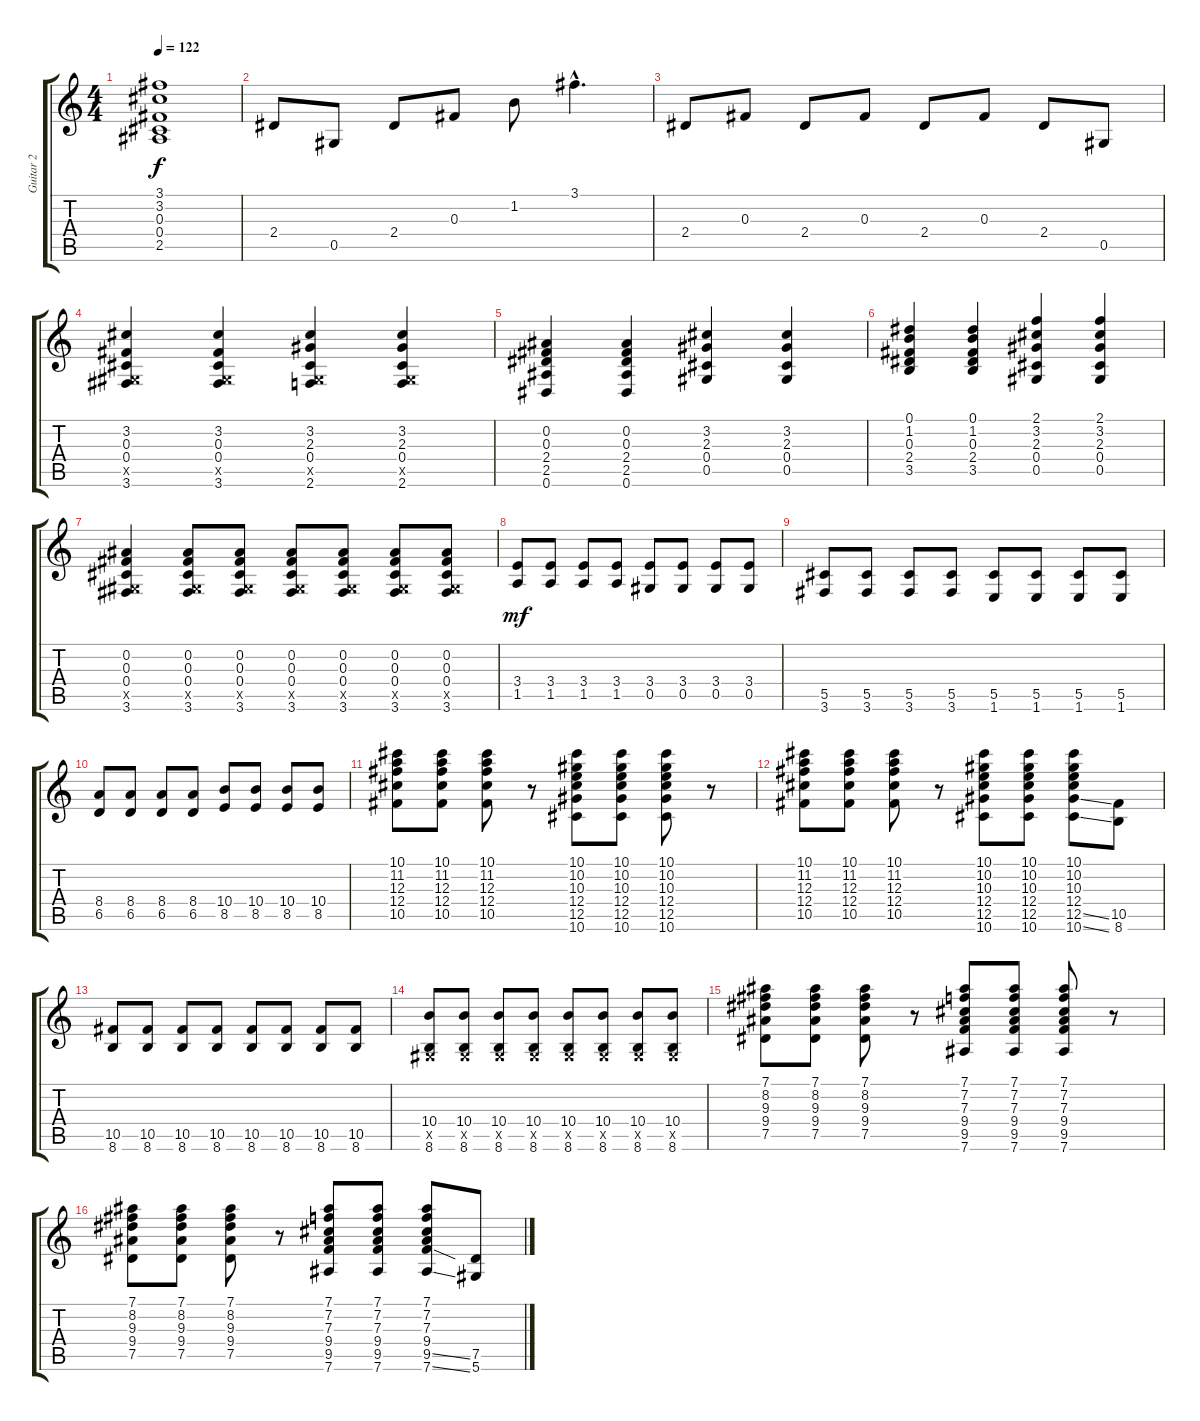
\track ("Guitar 2" "Guitar 2") {instrument distortionguitar}
\staff {score tabs}
\tuning (Eb4 Bb3 Gb3 Db3 Ab2 Eb2) {hide}
\ts (4 4)
\tempo 122
\clef g2
\ks c
(3.1 3.2 0.3 0.4 2.5).1{dy f} |
2.4.8 0.5.8 2.4.8 0.3.8 1.2.8 3.1{hac}.4{d} |
2.4.8 0.3.8 2.4.8 0.3.8 2.4.8 0.3.8 2.4.8 0.5.8 |
(3.2 0.3 0.4 0.5{x} 3.6).4 (3.2 0.3 0.4 0.5{x} 3.6).4 (3.2 2.3 0.4 0.5{x} 2.6).4 (3.2 2.3 0.4 0.5{x} 2.6).4 |
(0.2 0.3 2.4 2.5 0.6).4 (0.2 0.3 2.4 2.5 0.6).4 (3.2 2.3 0.4 0.5).4 (3.2 2.3 0.4 0.5).4 |
(0.1 1.2 0.3 2.4 3.5).4 (0.1 1.2 0.3 2.4 3.5).4 (2.1 3.2 2.3 0.4 0.5).4 (2.1 3.2 2.3 0.4 0.5).4 |
(0.2 0.3 0.4 0.5{x} 3.6).4 (0.2 0.3 0.4 0.5{x} 3.6).8 (0.2 0.3 0.4 0.5{x} 3.6).8 (0.2 0.3 0.4 0.5{x} 3.6).8 (0.2 0.3 0.4 0.5{x} 3.6).8 (0.2 0.3 0.4 0.5{x} 3.6).8 (0.2 0.3 0.4 0.5{x} 3.6).8 |
(3.4 1.5).8{dy mf volume 11 instrument distortionguitar} (3.4 1.5).8 (3.4 1.5).8 (3.4 1.5).8 (3.4 0.5).8 (3.4 0.5).8 (3.4 0.5).8 (3.4 0.5).8 |
(5.5 3.6).8 (5.5 3.6).8 (5.5 3.6).8 (5.5 3.6).8 (5.5 1.6).8 (5.5 1.6).8 (5.5 1.6).8 (5.5 1.6).8 |
(8.4 6.5).8 (8.4 6.5).8 (8.4 6.5).8 (8.4 6.5).8 (10.4 8.5).8 (10.4 8.5).8 (10.4 8.5).8 (10.4 8.5).8 |
(10.1 11.2 12.3 12.4 10.5).8 (10.1 11.2 12.3 12.4 10.5).8 (10.1 11.2 12.3 12.4 10.5).8 r.8 (10.1 10.2 10.3 12.4 12.5 10.6).8 (10.1 10.2 10.3 12.4 12.5 10.6).8 (10.1 10.2 10.3 12.4 12.5 10.6).8 r.8 |
(10.1 11.2 12.3 12.4 10.5).8 (10.1 11.2 12.3 12.4 10.5).8 (10.1 11.2 12.3 12.4 10.5).8 r.8 (10.1 10.2 10.3 12.4 12.5 10.6).8 (10.1 10.2 10.3 12.4 12.5 10.6).8 (10.1 10.2 10.3 12.4 12.5{ss} 10.6{ss}).8 (10.5 8.6).8 |
(10.5 8.6).8 (10.5 8.6).8 (10.5 8.6).8 (10.5 8.6).8 (10.5 8.6).8 (10.5 8.6).8 (10.5 8.6).8 (10.5 8.6).8 |
(10.4 0.5{x} 8.6).8 (10.4 0.5{x} 8.6).8 (10.4 0.5{x} 8.6).8 (10.4 0.5{x} 8.6).8 (10.4 0.5{x} 8.6).8 (10.4 0.5{x} 8.6).8 (10.4 0.5{x} 8.6).8 (10.4 0.5{x} 8.6).8 |
(7.1 8.2 9.3 9.4 7.5).8 (7.1 8.2 9.3 9.4 7.5).8 (7.1 8.2 9.3 9.4 7.5).8 r.8 (7.1 7.2 7.3 9.4 9.5 7.6).8 (7.1 7.2 7.3 9.4 9.5 7.6).8 (7.1 7.2 7.3 9.4 9.5 7.6).8 r.8 |
(7.1 8.2 9.3 9.4 7.5).8 (7.1 8.2 9.3 9.4 7.5).8 (7.1 8.2 9.3 9.4 7.5).8 r.8 (7.1 7.2 7.3 9.4 9.5 7.6).8 (7.1 7.2 7.3 9.4 9.5 7.6).8 (7.1 7.2 7.3 9.4 9.5{ss} 7.6{ss}).8 (7.5 5.6).8
